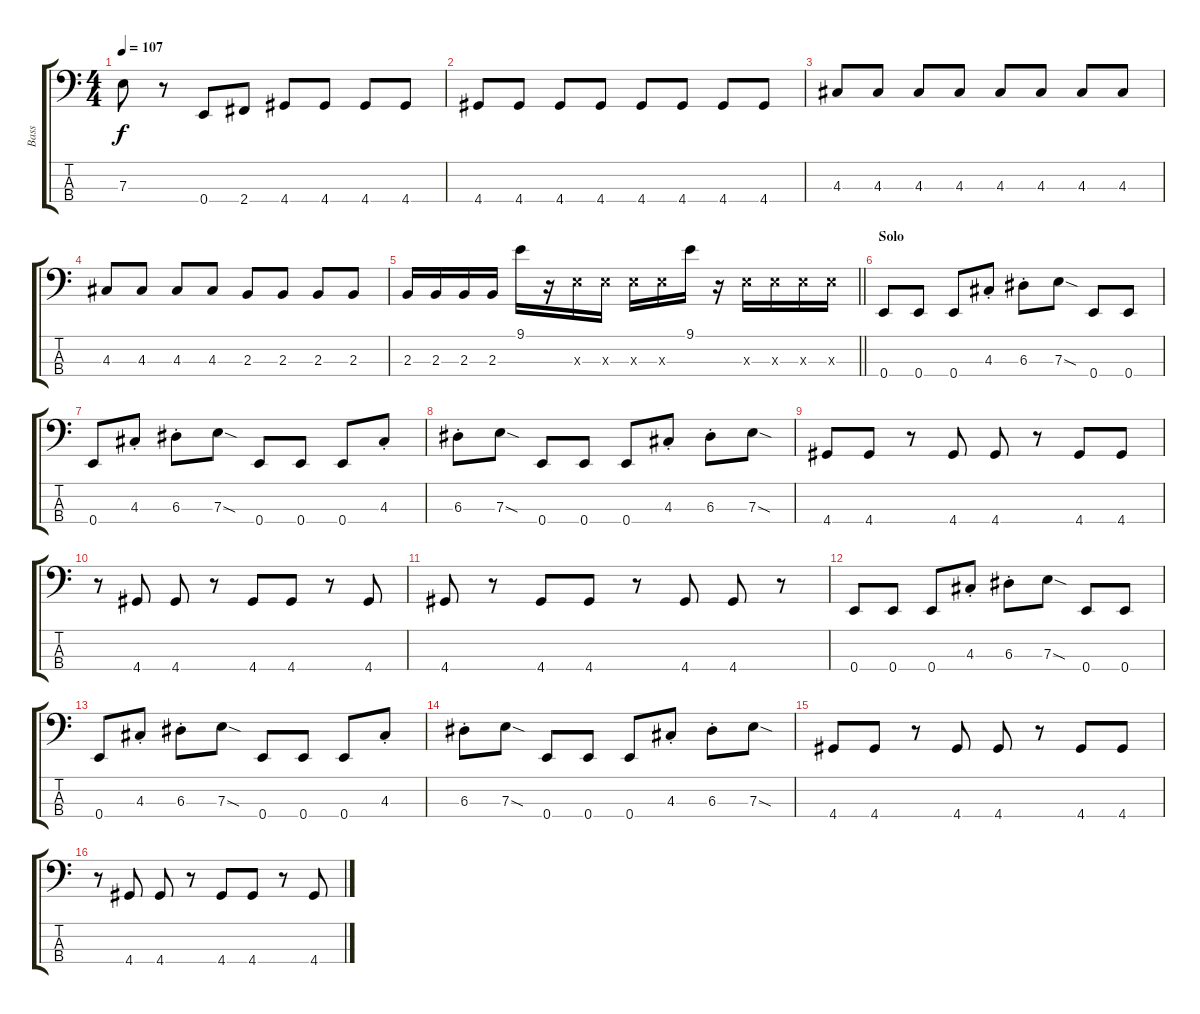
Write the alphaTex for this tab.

\track ("Bass" "Bass") {instrument electricbassfinger}
\staff {score tabs}
\tuning (G2 D2 A1 E1) {hide}
\ts (4 4)
\tempo 107
\clef f4
\ks c
7.3.8{dy f} r.8 0.4.8 2.4.8 4.4.8 4.4.8 4.4.8 4.4.8 |
4.4.8 4.4.8 4.4.8 4.4.8 4.4.8 4.4.8 4.4.8 4.4.8 |
4.3.8 4.3.8 4.3.8 4.3.8 4.3.8 4.3.8 4.3.8 4.3.8 |
4.3.8 4.3.8 4.3.8 4.3.8 2.3.8 2.3.8 2.3.8 2.3.8 |
\barLineRight lightlight
2.3.16 2.3.16 2.3.16 2.3.16 9.1.16 r.16 7.3{x}.16 7.3{x}.16 7.3{x}.16 7.3{x}.16 9.1.16 r.16 7.3{x}.16 7.3{x}.16 7.3{x}.16 7.3{x}.16 |
\section ("" "Solo")
0.4.8 0.4.8 0.4.8 4.3{st}.8 6.3{st}.8 7.3{sod}.8 0.4.8 0.4.8 |
0.4.8 4.3{st}.8 6.3{st}.8 7.3{sod}.8 0.4.8 0.4.8 0.4.8 4.3{st}.8 |
6.3{st}.8 7.3{sod}.8 0.4.8 0.4.8 0.4.8 4.3{st}.8 6.3{st}.8 7.3{sod}.8 |
4.4.8 4.4.8 r.8 4.4.8 4.4.8 r.8 4.4.8 4.4.8 |
r.8 4.4.8 4.4.8 r.8 4.4.8 4.4.8 r.8 4.4.8 |
4.4.8 r.8 4.4.8 4.4.8 r.8 4.4.8 4.4.8 r.8 |
0.4.8 0.4.8 0.4.8 4.3{st}.8 6.3{st}.8 7.3{sod}.8 0.4.8 0.4.8 |
0.4.8 4.3{st}.8 6.3{st}.8 7.3{sod}.8 0.4.8 0.4.8 0.4.8 4.3{st}.8 |
6.3{st}.8 7.3{sod}.8 0.4.8 0.4.8 0.4.8 4.3{st}.8 6.3{st}.8 7.3{sod}.8 |
4.4.8 4.4.8 r.8 4.4.8 4.4.8 r.8 4.4.8 4.4.8 |
r.8 4.4.8 4.4.8 r.8 4.4.8 4.4.8 r.8 4.4.8
